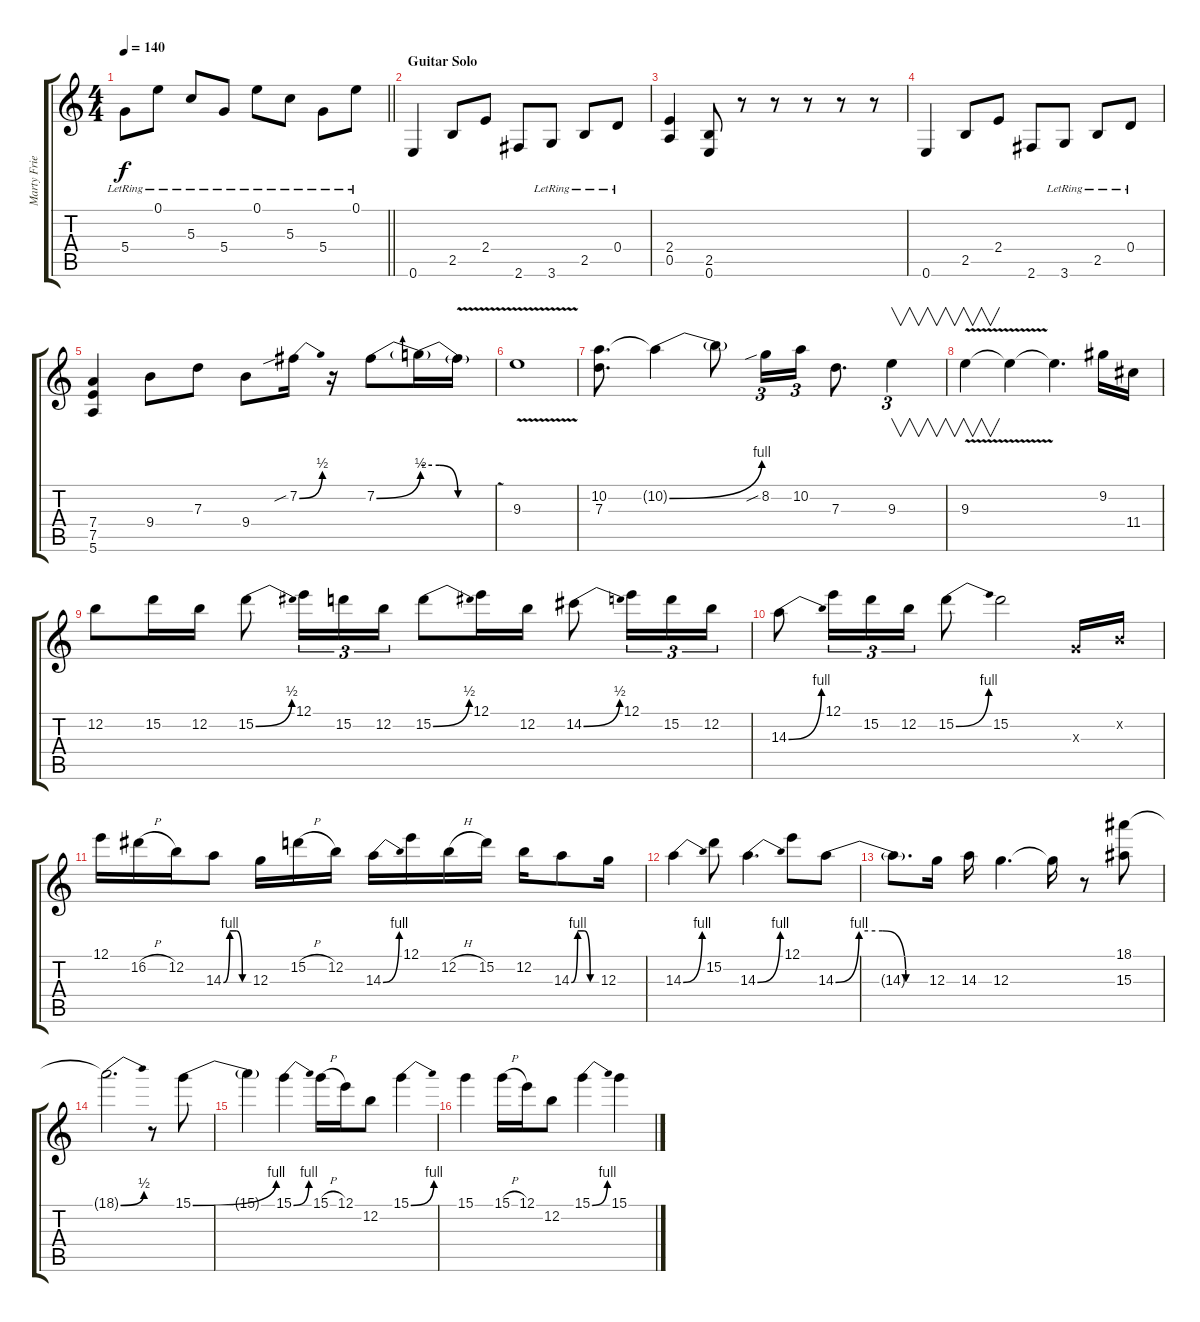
\track ("Marty Friedman" "Marty Frie") {instrument distortionguitar}
\staff {score tabs}
\tuning (E4 B3 G3 D3 A2 E2) {hide}
\ts (4 4)
\tempo 140
\clef g2
\barLineRight lightlight
\ks c
5.4{lr}.8{dy f} 0.1{lr}.8 5.3{lr}.8 5.4{lr}.8 0.1{lr}.8 5.3{lr}.8 5.4{lr}.8 0.1{lr}.8 |
\section ("" "Guitar Solo")
0.6.4{instrument distortionguitar} 2.5.8 2.4.8 2.6.8 3.6{lr}.8 2.5{lr}.8 0.4{lr}.8 |
(2.4 0.5).4 (2.5 0.6).8 r.8 r.8 r.8 r.8 r.8 |
0.6.4 2.5.8 2.4.8 2.6.8 3.6{lr}.8 2.5{lr}.8 0.4{lr}.8 |
(7.4 7.5 5.6).4 9.4.8 7.3.8 9.4.8 7.2{be (bend 0 0 60 2) sib}.16 r.16 7.2{be (bend 0 0 60 2)}.8 7.2{be (custom 0 3 15 3 30 0 60 0) t}.16 7.2{v t}.16 |
9.3{v}.1 |
(10.2 7.3).8{d} 10.2{be (bend 0 0 60 4) t}.4 10.2{t}.8 8.2{sib}.16{tu (3 2)} 10.2.16{tu (3 2)} 7.3.8{d} 9.3.4{v tu (3 2)} |
9.3{v}.4{v} 9.3{t}.4 9.3{t}.4{d} 9.2.16 11.4.16 |
12.2.8 15.2.16 12.2.16 15.2{be (bend 0 0 60 2)}.8 12.1.16{tu (3 2)} 15.2.16{tu (3 2)} 12.2.16{tu (3 2)} 15.2{be (bend 0 0 60 2)}.8 12.1.16 12.2.16 14.2{be (bend 0 0 60 2)}.8 12.1.16{tu (3 2)} 15.2.16{tu (3 2)} 12.2.16{tu (3 2)} |
14.3{be (bend 0 0 60 4)}.8 12.1.16{tu (3 2)} 15.2.16{tu (3 2)} 12.2.16{tu (3 2)} 15.2{be (bend 0 0 60 4)}.8 15.2.2 0.3{x}.16 0.2{x}.16 |
12.1.16 16.2{h}.16 12.2.16 14.3{be (custom 0 0 15 4 30 4 45 0 60 0)}.8 12.3.16 15.2{h}.16 12.2.16 14.3{be (bend 0 0 60 4)}.16 12.1.16 12.2{h}.16 15.2.16 12.2.16 14.3{be (custom 0 0 15 4 30 4 45 0 60 0)}.8 12.3.16 |
14.3{be (bend 0 0 60 4)}.4 15.2.8 14.3{be (bend 0 0 60 4)}.4{d} 12.1.8 14.3{be (custom 0 0 15 4 30 4 45 0 60 0)}.8 |
14.3{t}.8{d} 12.3.16 14.3.16 12.3.4{d} 12.3{t}.16 r.8 (18.1 15.3).8 |
18.1{be (bend 0 0 60 2) t}.2{d} r.8 15.1{be (bend 0 0 60 4)}.8 |
15.1{t}.4 15.1{be (bend 0 0 60 4)}.4 15.1{h}.16 12.1.16 12.2.8 15.1{be (bend 0 0 60 4)}.4 |
15.1.4 15.1{h}.16 12.1.16 12.2.8 15.1{be (bend 0 0 60 4)}.4 15.1.4
